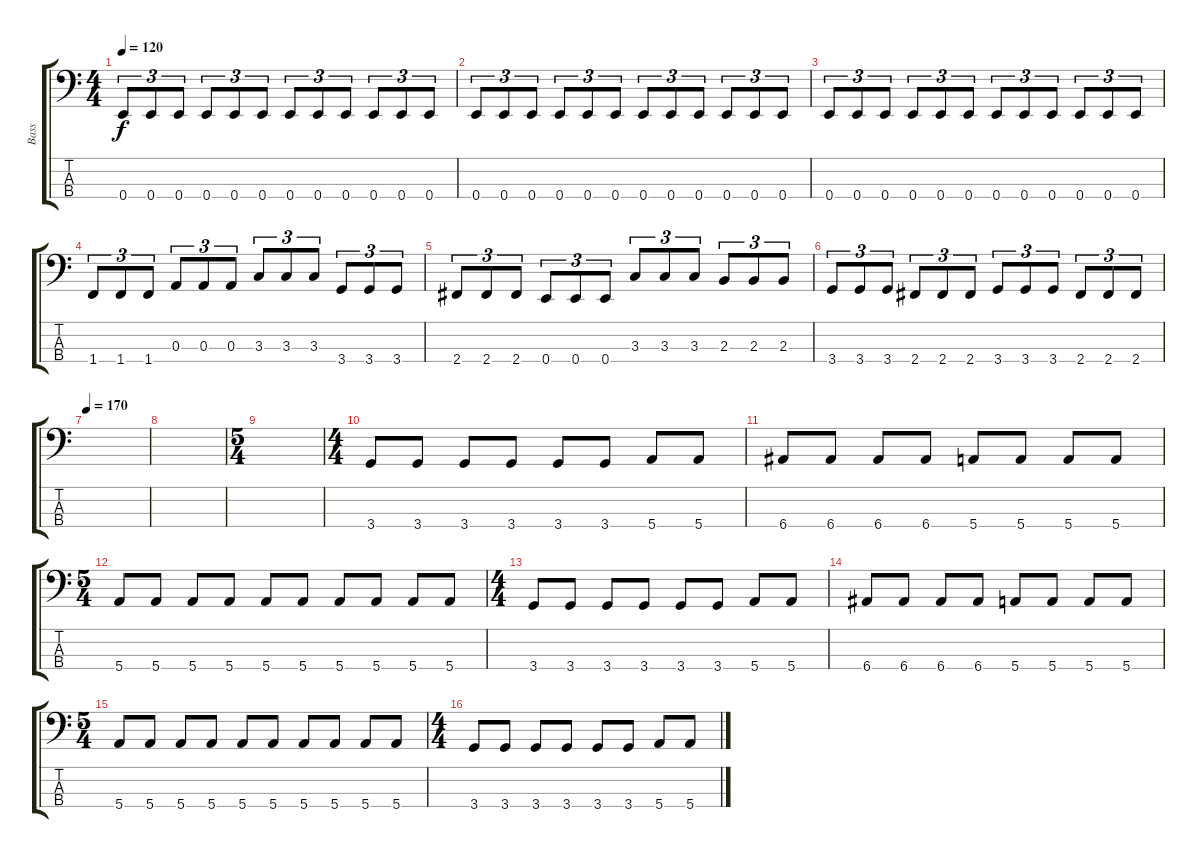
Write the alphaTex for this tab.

\track ("Bass" "Bass") {instrument electricbassfinger}
\staff {score tabs}
\tuning (G2 D2 A1 E1) {hide}
\ts (4 4)
\tempo 120
\clef f4
\ks c
0.4.8{tu (3 2) dy f} 0.4.8{tu (3 2)} 0.4.8{tu (3 2)} 0.4.8{tu (3 2)} 0.4.8{tu (3 2)} 0.4.8{tu (3 2)} 0.4.8{tu (3 2)} 0.4.8{tu (3 2)} 0.4.8{tu (3 2)} 0.4.8{tu (3 2)} 0.4.8{tu (3 2)} 0.4.8{tu (3 2)} |
0.4.8{tu (3 2)} 0.4.8{tu (3 2)} 0.4.8{tu (3 2)} 0.4.8{tu (3 2)} 0.4.8{tu (3 2)} 0.4.8{tu (3 2)} 0.4.8{tu (3 2)} 0.4.8{tu (3 2)} 0.4.8{tu (3 2)} 0.4.8{tu (3 2)} 0.4.8{tu (3 2)} 0.4.8{tu (3 2)} |
0.4.8{tu (3 2)} 0.4.8{tu (3 2)} 0.4.8{tu (3 2)} 0.4.8{tu (3 2)} 0.4.8{tu (3 2)} 0.4.8{tu (3 2)} 0.4.8{tu (3 2)} 0.4.8{tu (3 2)} 0.4.8{tu (3 2)} 0.4.8{tu (3 2)} 0.4.8{tu (3 2)} 0.4.8{tu (3 2)} |
1.4.8{tu (3 2)} 1.4.8{tu (3 2)} 1.4.8{tu (3 2)} 0.3.8{tu (3 2)} 0.3.8{tu (3 2)} 0.3.8{tu (3 2)} 3.3.8{tu (3 2)} 3.3.8{tu (3 2)} 3.3.8{tu (3 2)} 3.4.8{tu (3 2)} 3.4.8{tu (3 2)} 3.4.8{tu (3 2)} |
2.4.8{tu (3 2)} 2.4.8{tu (3 2)} 2.4.8{tu (3 2)} 0.4.8{tu (3 2)} 0.4.8{tu (3 2)} 0.4.8{tu (3 2)} 3.3.8{tu (3 2)} 3.3.8{tu (3 2)} 3.3.8{tu (3 2)} 2.3.8{tu (3 2)} 2.3.8{tu (3 2)} 2.3.8{tu (3 2)} |
3.4.8{tu (3 2)} 3.4.8{tu (3 2)} 3.4.8{tu (3 2)} 2.4.8{tu (3 2)} 2.4.8{tu (3 2)} 2.4.8{tu (3 2)} 3.4.8{tu (3 2)} 3.4.8{tu (3 2)} 3.4.8{tu (3 2)} 2.4.8{tu (3 2)} 2.4.8{tu (3 2)} 2.4.8{tu (3 2)} |
\tempo 170
|
|
\ts (5 4)
|
\ts (4 4)
3.4.8 3.4.8 3.4.8 3.4.8 3.4.8 3.4.8 5.4.8 5.4.8 |
6.4.8 6.4.8 6.4.8 6.4.8 5.4.8 5.4.8 5.4.8 5.4.8 |
\ts (5 4)
5.4.8 5.4.8 5.4.8 5.4.8 5.4.8 5.4.8 5.4.8 5.4.8 5.4.8 5.4.8 |
\ts (4 4)
3.4.8 3.4.8 3.4.8 3.4.8 3.4.8 3.4.8 5.4.8 5.4.8 |
6.4.8 6.4.8 6.4.8 6.4.8 5.4.8 5.4.8 5.4.8 5.4.8 |
\ts (5 4)
5.4.8 5.4.8 5.4.8 5.4.8 5.4.8 5.4.8 5.4.8 5.4.8 5.4.8 5.4.8 |
\ts (4 4)
3.4.8 3.4.8 3.4.8 3.4.8 3.4.8 3.4.8 5.4.8 5.4.8
